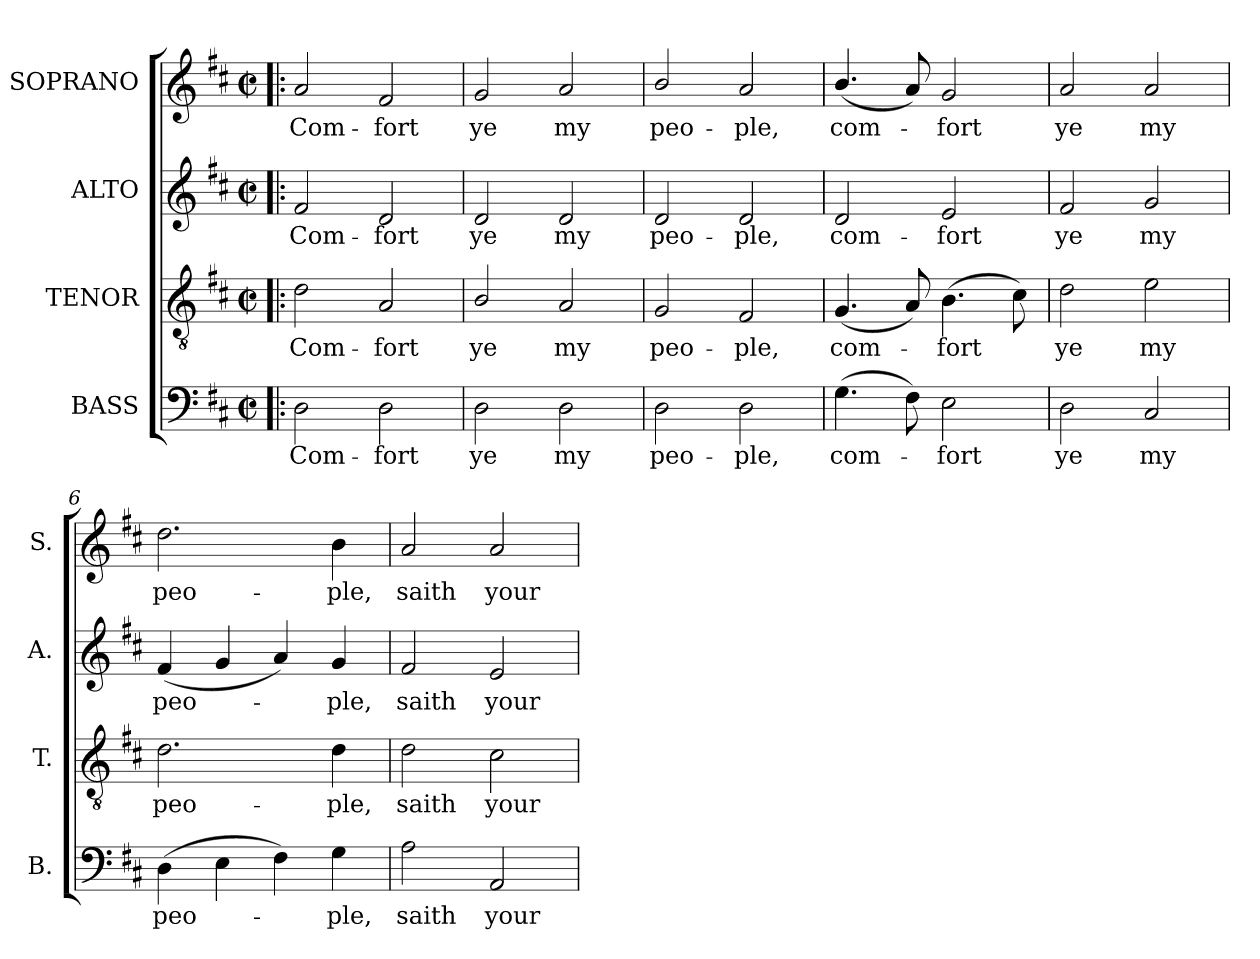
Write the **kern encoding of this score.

**kern	**text	**kern	**text	**kern	**text	**kern	**text
*part4	*part4	*part3	*part3	*part2	*part2	*part1	*part1
*staff4	*staff4	*staff3	*staff3	*staff2	*staff2	*staff1	*staff1
*I"BASS	*	*I"TENOR	*	*I"ALTO	*	*I"SOPRANO	*
*I'B.	*	*I'T.	*	*I'A.	*	*I'S.	*
!!LO:PB:g=z
*clefF4	*	*clefGv2	*	*clefG2	*	*clefG2	*
*	*	*ITrd7c12	*	*	*	*	*
*k[f#c#]	*	*k[f#c#]	*	*k[f#c#]	*	*k[f#c#]	*
*D:	*	*D:	*	*D:	*	*D:	*
*M2/2	*	*M2/2	*	*M2/2	*	*M2/2	*
*met(c|)	*	*met(c|)	*	*met(c|)	*	*met(c|)	*
=1!|:	=1!|:	=1!|:	=1!|:	=1!|:	=1!|:	=1!|:	=1!|:
!	!LO:LY:b:color=#000000	!	!	!	!	!	!
!	!	!	!LO:LY:b:color=#000000	!	!	!	!
!	!	!	!	!	!LO:LY:b:color=#000000	!	!
!	!	!	!	!	!	!	!LO:LY:b:color=#000000
2Di\	Com-	2Di\	Com-	2f#i/	Com-	2ai/	Com-
!	!LO:LY:b:color=#000000	!	!	!	!	!	!
!	!	!	!LO:LY:b:color=#000000	!	!	!	!
!	!	!	!	!	!LO:LY:b:color=#000000	!	!
!	!	!	!	!	!	!	!LO:LY:b:color=#000000
2Di\	-fort	2AAi/	-fort	2di/	-fort	2f#i/	-fort
=2	=2	=2	=2	=2	=2	=2	=2
!	!LO:LY:b:color=#000000	!	!	!	!	!	!
!	!	!	!LO:LY:b:color=#000000	!	!	!	!
!	!	!	!	!	!LO:LY:b:color=#000000	!	!
!	!	!	!	!	!	!	!LO:LY:b:color=#000000
2Di\	ye	2BBi/	ye	2di/	ye	2gi/	ye
!	!LO:LY:b:color=#000000	!	!	!	!	!	!
!	!	!	!LO:LY:b:color=#000000	!	!	!	!
!	!	!	!	!	!LO:LY:b:color=#000000	!	!
!	!	!	!	!	!	!	!LO:LY:b:color=#000000
2Di\	my	2AAi/	my	2di/	my	2ai/	my
=3	=3	=3	=3	=3	=3	=3	=3
!	!LO:LY:b:color=#000000	!	!	!	!	!	!
!	!	!	!LO:LY:b:color=#000000	!	!	!	!
!	!	!	!	!	!LO:LY:b:color=#000000	!	!
!	!	!	!	!	!	!	!LO:LY:b:color=#000000
2Di\	peo-	2GGi/	peo-	2di/	peo-	2bi/	peo-
!	!LO:LY:b:color=#000000	!	!	!	!	!	!
!	!	!	!LO:LY:b:color=#000000	!	!	!	!
!	!	!	!	!	!LO:LY:b:color=#000000	!	!
!	!	!	!	!	!	!	!LO:LY:b:color=#000000
2Di\	-ple,	2FF#i/	-ple,	2di/	-ple,	2ai/	-ple,
=4	=4	=4	=4	=4	=4	=4	=4
!	!LO:LY:b:color=#000000	!	!	!	!	!	!
!	!	!	!LO:LY:b:color=#000000	!	!	!	!
!	!	!	!	!	!LO:LY:b:color=#000000	!	!
!	!	!	!	!	!	!	!LO:LY:b:color=#000000
(4.Gi\	com-	(4.GGi/	com-	2di/	com-	(4.bi/	com-
8F#i\)	.	8AAi/)	.	.	.	8ai/)	.
!	!LO:LY:b:color=#000000	!	!	!	!	!	!
!	!	!	!LO:LY:b:color=#000000	!	!	!	!
!	!	!	!	!	!LO:LY:b:color=#000000	!	!
!	!	!	!	!	!	!	!LO:LY:b:color=#000000
2Ei\	-fort	(4.BBi\	-fort	2ei/	-fort	2gi/	-fort
.	.	8C#i\)	.	.	.	.	.
=5	=5	=5	=5	=5	=5	=5	=5
!	!LO:LY:b:color=#000000	!	!	!	!	!	!
!	!	!	!LO:LY:b:color=#000000	!	!	!	!
!	!	!	!	!	!LO:LY:b:color=#000000	!	!
!	!	!	!	!	!	!	!LO:LY:b:color=#000000
2Di\	ye	2Di\	ye	2f#i/	ye	2ai/	ye
!	!LO:LY:b:color=#000000	!	!	!	!	!	!
!	!	!	!LO:LY:b:color=#000000	!	!	!	!
!	!	!	!	!	!LO:LY:b:color=#000000	!	!
!	!	!	!	!	!	!	!LO:LY:b:color=#000000
2C#i/	my	2Ei\	my	2gi/	my	2ai/	my
=6	=6	=6	=6	=6	=6	=6	=6
!	!LO:LY:b:color=#000000	!	!	!	!	!	!
!	!	!	!LO:LY:b:color=#000000	!	!	!	!
!	!	!	!	!	!LO:LY:b:color=#000000	!	!
!	!	!	!	!	!	!	!LO:LY:b:color=#000000
(4Di\	peo-	2.Di\	peo-	(4f#i/	peo-	2.ddi\	peo-
4Ei\	.	.	.	4gi/	.	.	.
4F#i\)	.	.	.	4ai/)	.	.	.
!	!LO:LY:b:color=#000000	!	!	!	!	!	!
!	!	!	!LO:LY:b:color=#000000	!	!	!	!
!	!	!	!	!	!LO:LY:b:color=#000000	!	!
!	!	!	!	!	!	!	!LO:LY:b:color=#000000
4Gi\	-ple,	4Di\	-ple,	4gi/	-ple,	4bi\	-ple,
=7	=7	=7	=7	=7	=7	=7	=7
!	!LO:LY:b:color=#000000	!	!	!	!	!	!
!	!	!	!LO:LY:b:color=#000000	!	!	!	!
!	!	!	!	!	!LO:LY:b:color=#000000	!	!
!	!	!	!	!	!	!	!LO:LY:b:color=#000000
2Ai\	saith	2Di\	saith	2f#i/	saith	2ai/	saith
!	!LO:LY:b:color=#000000	!	!	!	!	!	!
!	!	!	!LO:LY:b:color=#000000	!	!	!	!
!	!	!	!	!	!LO:LY:b:color=#000000	!	!
!	!	!	!	!	!	!	!LO:LY:b:color=#000000
2AAi/	your	2C#i\	your	2ei/	your	2ai/	your
=	=	=	=	=	=	=	=
*-	*-	*-	*-	*-	*-	*-	*-
